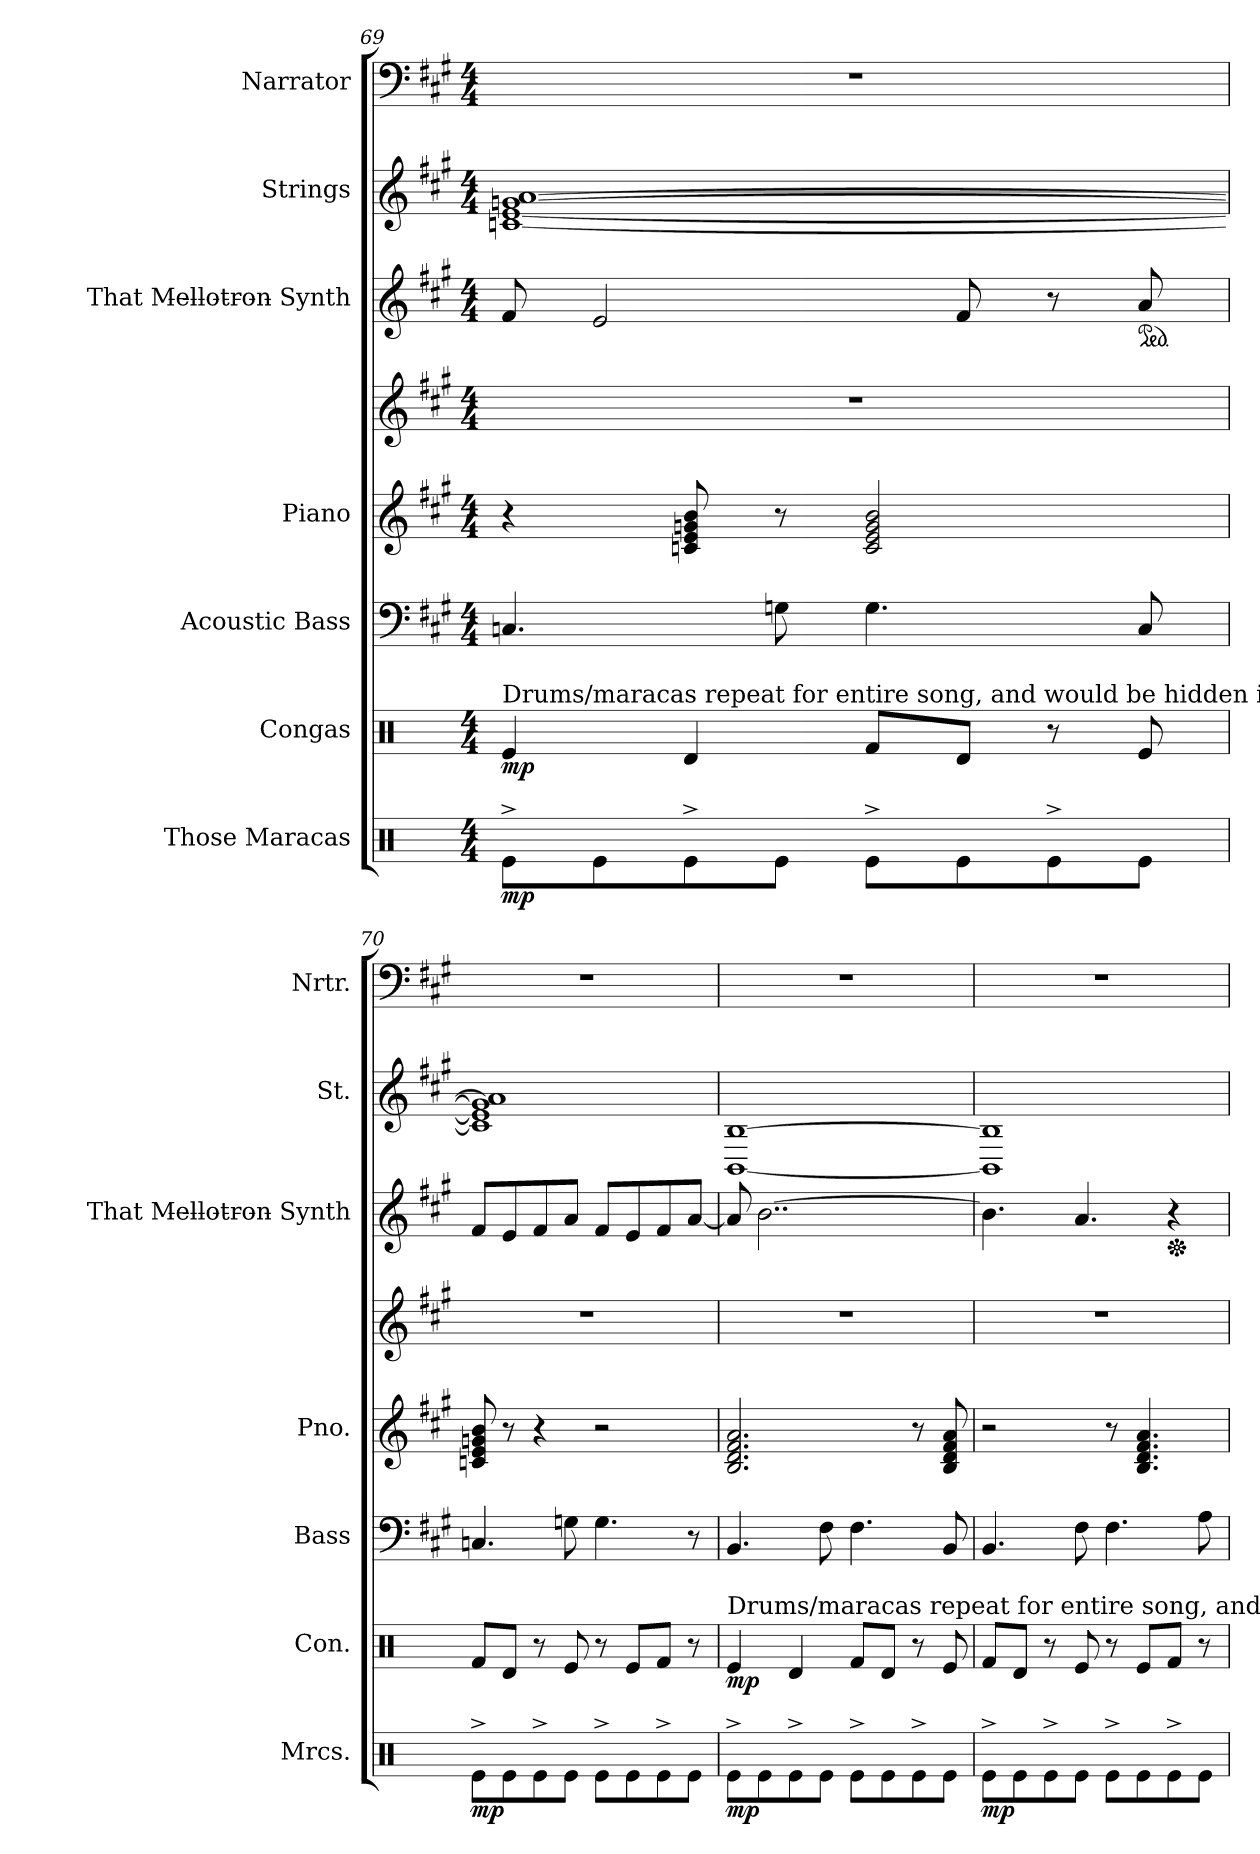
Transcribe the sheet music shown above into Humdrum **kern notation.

**kern	**dynam	**kern	**dynam	**kern	**kern	**kern	**kern	**kern	**kern
*part7	*part7	*part6	*part6	*part5	*part4	*part4	*part3	*part2	*part1
*staff8	*staff8	*staff7	*staff7	*staff6	*staff5	*staff4	*staff3	*staff2	*staff1
*I"Those Maracas	*	*I"Congas	*	*I"Acoustic Bass	*I"Piano	*	*I"That M̵e̵l̵l̵o̵t̵r̵o̵n̵ Synth	*I"Strings	*I"Narrator
*I'Mrcs.	*	*I'Con.	*	*I'Bass	*I'Pno.	*	*I'That M̵e̵l̵l̵o̵t̵r̵o̵n̵ Synth	*I'St.	*I'Nrtr.
!!LO:LB:g=z
*clefX	*	*clefX	*	*clefF4	*clefG2	*clefG2	*clefG2	*clefG2	*clefF4
*	*	*	*	*ITrd7c12	*	*	*	*	*
*k[]	*	*k[]	*	*k[f#c#g#]	*k[f#c#g#]	*k[f#c#g#]	*k[f#c#g#]	*k[f#c#g#]	*k[f#c#g#]
*M4/4	*	*M4/4	*	*M4/4	*M4/4	*M4/4	*M4/4	*M4/4	*M4/4
=69	=69	=69	=69	=69	=69	=69	=69	=69	=69
!	!	!LO:TX:a:t=Drums/maracas repeat for entire song, and would be hidden if MS4 wasn't MS4.	!	!	!	!	!	!	!
!	!LO:DY:b	!	!LO:DY:b	!	!	!	!	!	!
8Re^\L	mp	4Re/	mp	4.CCn/	4r	1r	8f#/	[1cn [1e [1gn [1a	1r
8Re\	.	.	.	.	.	.	2e/	.	.
8Re^\	.	4Rd/	.	.	8cn/ 8e/ 8gn/ 8b/	.	.	.	.
8Re\J	.	.	.	8GGn\	8r	.	.	.	.
8Re^\L	.	8Rf/L	.	4.GG\	2c/ 2e/ 2g/ 2b/	.	.	.	.
8Re\	.	8Rd/J	.	.	.	.	8f#/	.	.
8Re^\	.	8r	.	.	.	.	8r	.	.
*	*	*	*	*	*	*	*ped	*	*
8Re\J	.	8Re/	.	8CC/	.	.	8a/	.	.
=70	=70	=70	=70	=70	=70	=70	=70	=70	=70
!	!LO:DY:b	!	!	!	!	!	!	!	!
8Re^\L	mp	8Rf/L	.	4.CCn/	8cn/ 8e/ 8gn/ 8b/	1r	8f#/L	1c] 1e] 1g] 1a]	1r
8Re\	.	8Rd/J	.	.	8r	.	8e/	.	.
8Re^\	.	8r	.	.	4r	.	8f#/	.	.
8Re\J	.	8Re/	.	8GGn\	.	.	8a/J	.	.
8Re^\L	.	8r	.	4.GG\	2r	.	8f#/L	.	.
8Re\	.	8Re/L	.	.	.	.	8e/	.	.
8Re^\	.	8Rf/J	.	.	.	.	8f#/	.	.
8Re\J	.	8r	.	8r	.	.	[8a/J	.	.
=71	=71	=71	=71	=71	=71	=71	=71	=71	=71
!	!	!LO:TX:a:t=Drums/maracas repeat for entire song, and would be hidden if MS4 wasn't MS4.	!	!	!	!	!	!	!
!	!LO:DY:b	!	!LO:DY:b	!	!	!	!	!	!
8Re^\L	mp	4Re/	mp	4.BBB/	2.B/ 2.d/ 2.f#/ 2.a/	1r	8a/]	[1BB [1B	1r
8Re\	.	.	.	.	.	.	[2..b\	.	.
8Re^\	.	4Rd/	.	.	.	.	.	.	.
8Re\J	.	.	.	8FF#\	.	.	.	.	.
8Re^\L	.	8Rf/L	.	4.FF#\	.	.	.	.	.
8Re\	.	8Rd/J	.	.	.	.	.	.	.
8Re^\	.	8r	.	.	8r	.	.	.	.
8Re\J	.	8Re/	.	8BBB/	8B/ 8d/ 8f#/ 8a/	.	.	.	.
=72	=72	=72	=72	=72	=72	=72	=72	=72	=72
!	!LO:DY:b	!	!	!	!	!	!	!	!
8Re^\L	mp	8Rf/L	.	4.BBB/	2r	1r	4.b\]	1BB] 1B]	1r
8Re\	.	8Rd/J	.	.	.	.	.	.	.
8Re^\	.	8r	.	.	.	.	.	.	.
8Re\J	.	8Re/	.	8FF#\	.	.	4.a/	.	.
8Re^\L	.	8r	.	4.FF#\	8r	.	.	.	.
8Re\	.	8Re/L	.	.	4.B/ 4.d/ 4.f#/ 4.a/	.	.	.	.
*	*	*	*	*	*	*	*Xped	*	*
8Re^\	.	8Rf/J	.	.	.	.	4r	.	.
8Re\J	.	8r	.	8AA\	.	.	.	.	.
=	=	=	=	=	=	=	=	=	=
*-	*-	*-	*-	*-	*-	*-	*-	*-	*-
